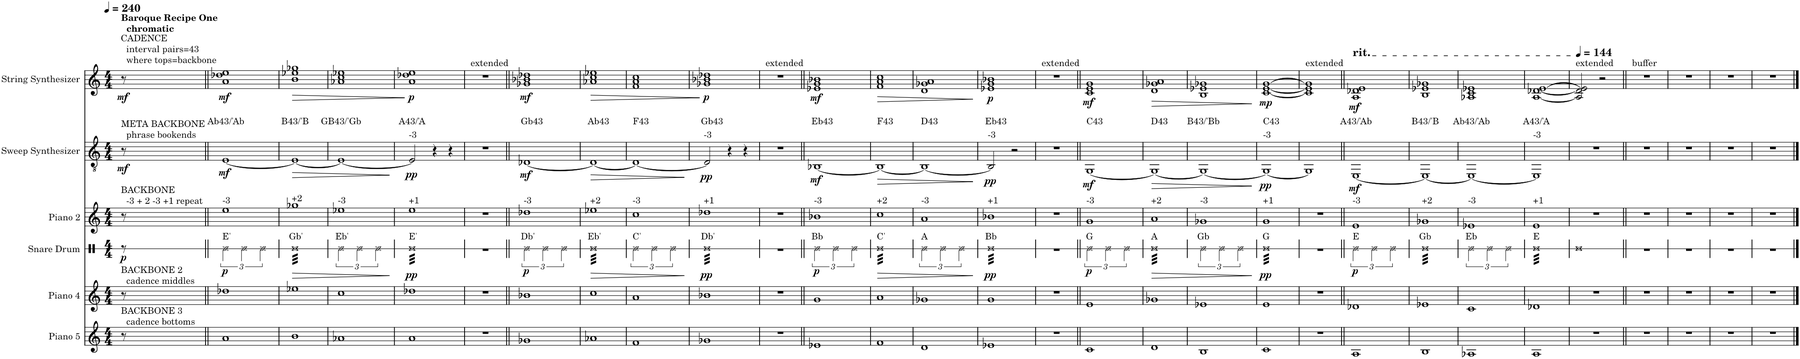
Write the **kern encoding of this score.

**kern	**kern	**kern	**dynam	**kern	**text	**kern	**dynam	**kern	**text	**dynam
*part6	*part5	*part4	*part4	*part3	*part3	*part2	*part2	*part1	*part1	*part1
*staff6	*staff5	*staff4	*staff4	*staff3	*staff3	*staff2	*staff2	*staff1	*staff1	*staff1
*I"Piano 5	*I"Piano 4	*I"Snare Drum	*	*I"Piano 2	*	*I"Sweep Synthesizer	*	*I"String Synthesizer	*	*
*I'Pno. 5	*I'Pno. 4	*I'SD	*	*I'Pno. 2	*	*I'Synth.	*	*I'Synth.	*	*
*	*	*stria1	*	*	*	*	*	*	*	*
*clefG2	*clefG2	*clefX	*	*clefG2	*	*clefGv2	*	*clefG2	*	*
*k[]	*k[]	*k[]	*	*k[]	*	*k[]	*	*k[]	*	*
*M4/4	*M4/4	*M4/4	*	*M4/4	*	*M4/4	*	*M4/4	*	*
*MM240	*MM240	*MM240	*	*MM240	*	*MM240	*	*MM240	*	*
=	=	=	=	=	=	=	=	=	=	=
!	!	!	!	!	!	!	!	!LO:TX:a:t=CADENCE	!	!
!	!	!	!	!	!	!	!	!LO:TX:a:t=interval pairs=43	!	!
!	!	!	!	!	!	!	!	!LO:TX:a:t=where tops=backbone	!	!
!	!	!	!	!	!	!	!	!LO:TX:a:B:t=Baroque Recipe One	!	!
!	!	!	!	!	!	!	!	!LO:TX:a:t=chromatic	!	!
!	!	!	!	!	!	!LO:TX:a:t=META BACKBONE	!	!	!	!
!	!	!	!	!	!	!LO:TX:a:t=phrase bookends	!	!	!	!
!	!	!	!	!LO:TX:a:t=BACKBONE	!	!	!	!	!	!
!	!	!	!	!LO:TX:a:t=-3 + 2 -3 +1 repeat	!	!	!	!	!	!
!	!LO:TX:a:t=BACKBONE 2	!	!	!	!	!	!	!	!	!
!	!LO:TX:a:t=cadence middles	!	!	!	!	!	!	!	!	!
!LO:TX:a:t=BACKBONE 3	!	!	!	!	!	!	!	!	!	!
!LO:TX:a:t=cadence bottoms	!	!	!	!	!	!	!	!	!	!
!	!	!	!LO:DY:b	!	!	!	!LO:DY:b	!	!	!LO:DY:b
8r	8r	8r	p	8r	.	8r	mf	8r	.	mf
=1||	=1||	=1||	=1||	=1||	=1||	=1||	=1||	=1||	=1||	=1||
!	!	!	!	!LO:TX:a:t=-3	!	!	!	!	!	!
!	!	!	!LO:DY:b	!	!LO:LY:b	!	!LO:DY:b	!	!LO:LY:b	!LO:DY:b
1a	1dd-X	3Re\	p	1ee	E'	[1E	mf	1a 1dd-X 1ee	Ab43/'Ab	mf
.	.	3Re\	.	.	.	.	.	.	.	.
.	.	3Re\	.	.	.	.	.	.	.	.
=2	=2	=2	=2	=2	=2	=2	=2	=2	=2	=2
!	!	!	!	!LO:TX:a:t=+2	!	!	!	!	!	!
!	!	!	!LO:HP:b	!	!LO:LY:b	!	!LO:HP:b	!	!LO:LY:b	!LO:HP:b
*	*	*tremolo	*	*	*	*	*	*	*	*
1b	1ee-X	32ReLLL	>	1gg-X	Gb'	1E_	>	1b 1ee-X 1gg-X	B43/'B	>
.	.	32Re	.	.	.	.	.	.	.	.
.	.	32Re	.	.	.	.	.	.	.	.
.	.	32Re	.	.	.	.	.	.	.	.
.	.	32Re	.	.	.	.	.	.	.	.
.	.	32Re	.	.	.	.	.	.	.	.
.	.	32Re	.	.	.	.	.	.	.	.
.	.	32Re	.	.	.	.	.	.	.	.
.	.	32Re	.	.	.	.	.	.	.	.
.	.	32Re	.	.	.	.	.	.	.	.
.	.	32Re	.	.	.	.	.	.	.	.
.	.	32Re	.	.	.	.	.	.	.	.
.	.	32Re	.	.	.	.	.	.	.	.
.	.	32Re	.	.	.	.	.	.	.	.
.	.	32Re	.	.	.	.	.	.	.	.
.	.	32Re	.	.	.	.	.	.	.	.
.	.	32Re	.	.	.	.	.	.	.	.
.	.	32Re	.	.	.	.	.	.	.	.
.	.	32Re	.	.	.	.	.	.	.	.
.	.	32Re	.	.	.	.	.	.	.	.
.	.	32Re	.	.	.	.	.	.	.	.
.	.	32Re	.	.	.	.	.	.	.	.
.	.	32Re	.	.	.	.	.	.	.	.
.	.	32Re	.	.	.	.	.	.	.	.
.	.	32Re	.	.	.	.	.	.	.	.
.	.	32Re	.	.	.	.	.	.	.	.
.	.	32Re	.	.	.	.	.	.	.	.
.	.	32Re	.	.	.	.	.	.	.	.
.	.	32Re	.	.	.	.	.	.	.	.
.	.	32Re	.	.	.	.	.	.	.	.
.	.	32Re	.	.	.	.	.	.	.	.
.	.	32ReJJJ	.	.	.	.	.	.	.	.
*	*	*Xtremolo	*	*	*	*	*	*	*	*
=3	=3	=3	=3	=3	=3	=3	=3	=3	=3	=3
!	!	!	!	!LO:TX:a:t=-3	!	!	!	!	!	!
!	!	!	!	!	!LO:LY:b	!	!	!	!LO:LY:b	!
1a-X	1cc	3Re\	.	1ee-X	Eb'	1E_	.	1a-X 1cc 1ee-X	GB43/'Gb	.
.	.	3Re\	.	.	.	.	.	.	.	.
.	.	3Re\	.	.	.	.	.	.	.	.
.	.	.	]	.	.	.	]	.	.	]
=4	=4	=4	=4	=4	=4	=4	=4	=4	=4	=4
!	!	!	!	!	!	!LO:TX:a:t=-3	!	!	!	!
!	!	!	!	!LO:TX:a:t=+1	!	!	!	!	!	!
!	!	!	!LO:DY:b	!	!LO:LY:b	!	!LO:DY:b	!	!LO:LY:b	!LO:DY:b
*	*	*tremolo	*	*	*	*	*	*	*	*
1a	1dd-X	32ReLLL	pp	1ee	E'	2E/]	pp	1a 1dd-X 1ee	A43/'A	p
.	.	32Re	.	.	.	.	.	.	.	.
.	.	32Re	.	.	.	.	.	.	.	.
.	.	32Re	.	.	.	.	.	.	.	.
.	.	32Re	.	.	.	.	.	.	.	.
.	.	32Re	.	.	.	.	.	.	.	.
.	.	32Re	.	.	.	.	.	.	.	.
.	.	32Re	.	.	.	.	.	.	.	.
.	.	32Re	.	.	.	.	.	.	.	.
.	.	32Re	.	.	.	.	.	.	.	.
.	.	32Re	.	.	.	.	.	.	.	.
.	.	32Re	.	.	.	.	.	.	.	.
.	.	32Re	.	.	.	.	.	.	.	.
.	.	32Re	.	.	.	.	.	.	.	.
.	.	32Re	.	.	.	.	.	.	.	.
.	.	32Re	.	.	.	.	.	.	.	.
.	.	32Re	.	.	.	4r	.	.	.	.
.	.	32Re	.	.	.	.	.	.	.	.
.	.	32Re	.	.	.	.	.	.	.	.
.	.	32Re	.	.	.	.	.	.	.	.
.	.	32Re	.	.	.	.	.	.	.	.
.	.	32Re	.	.	.	.	.	.	.	.
.	.	32Re	.	.	.	.	.	.	.	.
.	.	32Re	.	.	.	.	.	.	.	.
.	.	32Re	.	.	.	4r	.	.	.	.
.	.	32Re	.	.	.	.	.	.	.	.
.	.	32Re	.	.	.	.	.	.	.	.
.	.	32Re	.	.	.	.	.	.	.	.
.	.	32Re	.	.	.	.	.	.	.	.
.	.	32Re	.	.	.	.	.	.	.	.
.	.	32Re	.	.	.	.	.	.	.	.
.	.	32ReJJJ	.	.	.	.	.	.	.	.
*	*	*Xtremolo	*	*	*	*	*	*	*	*
=5	=5	=5	=5	=5	=5	=5	=5	=5	=5	=5
!	!	!	!	!	!	!	!	!LO:TX:a:t=extended	!	!
1r	1r	1r	.	1r	.	1r	.	1r	.	.
=6||	=6||	=6||	=6||	=6||	=6||	=6||	=6||	=6||	=6||	=6||
!	!	!	!	!LO:TX:a:t=-3	!	!	!	!	!	!
!	!	!	!LO:DY:b	!	!LO:LY:b	!	!LO:DY:b	!	!LO:LY:b	!LO:DY:b
1g-X	1b-X	3Re\	p	1dd-X	Db'	[1D-X	mf	1g-X 1b-X 1dd-X	Gb43	mf
.	.	3Re\	.	.	.	.	.	.	.	.
.	.	3Re\	.	.	.	.	.	.	.	.
=7	=7	=7	=7	=7	=7	=7	=7	=7	=7	=7
!	!	!	!	!LO:TX:a:t=+2	!	!	!	!	!	!
!	!	!	!LO:HP:b	!	!LO:LY:b	!	!LO:HP:b	!	!LO:LY:b	!LO:HP:b
*	*	*tremolo	*	*	*	*	*	*	*	*
1a-X	1cc	32ReLLL	>	1ee-X	Eb'	1D-_	>	1a-X 1cc 1ee-X	Ab43	>
.	.	32Re	.	.	.	.	.	.	.	.
.	.	32Re	.	.	.	.	.	.	.	.
.	.	32Re	.	.	.	.	.	.	.	.
.	.	32Re	.	.	.	.	.	.	.	.
.	.	32Re	.	.	.	.	.	.	.	.
.	.	32Re	.	.	.	.	.	.	.	.
.	.	32Re	.	.	.	.	.	.	.	.
.	.	32Re	.	.	.	.	.	.	.	.
.	.	32Re	.	.	.	.	.	.	.	.
.	.	32Re	.	.	.	.	.	.	.	.
.	.	32Re	.	.	.	.	.	.	.	.
.	.	32Re	.	.	.	.	.	.	.	.
.	.	32Re	.	.	.	.	.	.	.	.
.	.	32Re	.	.	.	.	.	.	.	.
.	.	32Re	.	.	.	.	.	.	.	.
.	.	32Re	.	.	.	.	.	.	.	.
.	.	32Re	.	.	.	.	.	.	.	.
.	.	32Re	.	.	.	.	.	.	.	.
.	.	32Re	.	.	.	.	.	.	.	.
.	.	32Re	.	.	.	.	.	.	.	.
.	.	32Re	.	.	.	.	.	.	.	.
.	.	32Re	.	.	.	.	.	.	.	.
.	.	32Re	.	.	.	.	.	.	.	.
.	.	32Re	.	.	.	.	.	.	.	.
.	.	32Re	.	.	.	.	.	.	.	.
.	.	32Re	.	.	.	.	.	.	.	.
.	.	32Re	.	.	.	.	.	.	.	.
.	.	32Re	.	.	.	.	.	.	.	.
.	.	32Re	.	.	.	.	.	.	.	.
.	.	32Re	.	.	.	.	.	.	.	.
.	.	32ReJJJ	.	.	.	.	.	.	.	.
*	*	*Xtremolo	*	*	*	*	*	*	*	*
=8	=8	=8	=8	=8	=8	=8	=8	=8	=8	=8
!	!	!	!	!LO:TX:a:t=-3	!	!	!	!	!	!
!	!	!	!	!	!LO:LY:b	!	!	!	!LO:LY:b	!
1f	1a	3Re\	.	1cc	C'	1D-_	.	1f 1a 1cc	F43	.
.	.	3Re\	.	.	.	.	.	.	.	.
.	.	3Re\	.	.	.	.	.	.	.	.
.	.	.	]	.	.	.	]	.	.	]
=9	=9	=9	=9	=9	=9	=9	=9	=9	=9	=9
!	!	!	!	!	!	!LO:TX:a:t=-3	!	!	!	!
!	!	!	!	!LO:TX:a:t=+1	!	!	!	!	!	!
!	!	!	!LO:DY:b	!	!LO:LY:b	!	!LO:DY:b	!	!LO:LY:b	!LO:DY:b
*	*	*tremolo	*	*	*	*	*	*	*	*
1g-X	1b-X	32ReLLL	pp	1dd-X	Db'	2D-/]	pp	1g-X 1b-X 1dd-X	Gb43	p
.	.	32Re	.	.	.	.	.	.	.	.
.	.	32Re	.	.	.	.	.	.	.	.
.	.	32Re	.	.	.	.	.	.	.	.
.	.	32Re	.	.	.	.	.	.	.	.
.	.	32Re	.	.	.	.	.	.	.	.
.	.	32Re	.	.	.	.	.	.	.	.
.	.	32Re	.	.	.	.	.	.	.	.
.	.	32Re	.	.	.	.	.	.	.	.
.	.	32Re	.	.	.	.	.	.	.	.
.	.	32Re	.	.	.	.	.	.	.	.
.	.	32Re	.	.	.	.	.	.	.	.
.	.	32Re	.	.	.	.	.	.	.	.
.	.	32Re	.	.	.	.	.	.	.	.
.	.	32Re	.	.	.	.	.	.	.	.
.	.	32Re	.	.	.	.	.	.	.	.
.	.	32Re	.	.	.	4r	.	.	.	.
.	.	32Re	.	.	.	.	.	.	.	.
.	.	32Re	.	.	.	.	.	.	.	.
.	.	32Re	.	.	.	.	.	.	.	.
.	.	32Re	.	.	.	.	.	.	.	.
.	.	32Re	.	.	.	.	.	.	.	.
.	.	32Re	.	.	.	.	.	.	.	.
.	.	32Re	.	.	.	.	.	.	.	.
.	.	32Re	.	.	.	4r	.	.	.	.
.	.	32Re	.	.	.	.	.	.	.	.
.	.	32Re	.	.	.	.	.	.	.	.
.	.	32Re	.	.	.	.	.	.	.	.
.	.	32Re	.	.	.	.	.	.	.	.
.	.	32Re	.	.	.	.	.	.	.	.
.	.	32Re	.	.	.	.	.	.	.	.
.	.	32ReJJJ	.	.	.	.	.	.	.	.
*	*	*Xtremolo	*	*	*	*	*	*	*	*
=10	=10	=10	=10	=10	=10	=10	=10	=10	=10	=10
!	!	!	!	!	!	!	!	!LO:TX:a:t=extended	!	!
1r	1r	1r	.	1r	.	1r	.	1r	.	.
=11||	=11||	=11||	=11||	=11||	=11||	=11||	=11||	=11||	=11||	=11||
!	!	!	!	!LO:TX:a:t=-3	!	!	!	!	!	!
!	!	!	!LO:DY:b	!	!LO:LY:b	!	!LO:DY:b	!	!LO:LY:b	!LO:DY:b
1e-X	1g	3Re\	p	1b-X	Bb	[1BB-X	mf	1e-X 1g 1b-X	Eb43	mf
.	.	3Re\	.	.	.	.	.	.	.	.
.	.	3Re\	.	.	.	.	.	.	.	.
=12	=12	=12	=12	=12	=12	=12	=12	=12	=12	=12
!	!	!	!	!LO:TX:a:t=+2	!	!	!	!	!	!
!	!	!	!LO:HP:b	!	!LO:LY:b	!	!LO:HP:b	!	!LO:LY:b	!LO:HP:b
*	*	*tremolo	*	*	*	*	*	*	*	*
1f	1a	32ReLLL	>	1cc	C'	1BB-_	>	1f 1a 1cc	F43	>
.	.	32Re	.	.	.	.	.	.	.	.
.	.	32Re	.	.	.	.	.	.	.	.
.	.	32Re	.	.	.	.	.	.	.	.
.	.	32Re	.	.	.	.	.	.	.	.
.	.	32Re	.	.	.	.	.	.	.	.
.	.	32Re	.	.	.	.	.	.	.	.
.	.	32Re	.	.	.	.	.	.	.	.
.	.	32Re	.	.	.	.	.	.	.	.
.	.	32Re	.	.	.	.	.	.	.	.
.	.	32Re	.	.	.	.	.	.	.	.
.	.	32Re	.	.	.	.	.	.	.	.
.	.	32Re	.	.	.	.	.	.	.	.
.	.	32Re	.	.	.	.	.	.	.	.
.	.	32Re	.	.	.	.	.	.	.	.
.	.	32Re	.	.	.	.	.	.	.	.
.	.	32Re	.	.	.	.	.	.	.	.
.	.	32Re	.	.	.	.	.	.	.	.
.	.	32Re	.	.	.	.	.	.	.	.
.	.	32Re	.	.	.	.	.	.	.	.
.	.	32Re	.	.	.	.	.	.	.	.
.	.	32Re	.	.	.	.	.	.	.	.
.	.	32Re	.	.	.	.	.	.	.	.
.	.	32Re	.	.	.	.	.	.	.	.
.	.	32Re	.	.	.	.	.	.	.	.
.	.	32Re	.	.	.	.	.	.	.	.
.	.	32Re	.	.	.	.	.	.	.	.
.	.	32Re	.	.	.	.	.	.	.	.
.	.	32Re	.	.	.	.	.	.	.	.
.	.	32Re	.	.	.	.	.	.	.	.
.	.	32Re	.	.	.	.	.	.	.	.
.	.	32ReJJJ	.	.	.	.	.	.	.	.
*	*	*Xtremolo	*	*	*	*	*	*	*	*
=13	=13	=13	=13	=13	=13	=13	=13	=13	=13	=13
!	!	!	!	!LO:TX:a:t=-3	!	!	!	!	!	!
!	!	!	!	!	!LO:LY:b	!	!	!	!LO:LY:b	!
1d	1g-X	3Re\	.	1a	A	1BB-_	.	1d 1g-X 1a	D43	.
.	.	3Re\	.	.	.	.	.	.	.	.
.	.	3Re\	.	.	.	.	.	.	.	.
.	.	.	]	.	.	.	]	.	.	]
=14	=14	=14	=14	=14	=14	=14	=14	=14	=14	=14
!	!	!	!	!	!	!LO:TX:a:t=-3	!	!	!	!
!	!	!	!	!LO:TX:a:t=+1	!	!	!	!	!	!
!	!	!	!LO:DY:b	!	!LO:LY:b	!	!LO:DY:b	!	!LO:LY:b	!LO:DY:b
*	*	*tremolo	*	*	*	*	*	*	*	*
1e-X	1g	32ReLLL	pp	1b-X	Bb	2BB-/]	pp	1e-X 1g 1b-X	Eb43	p
.	.	32Re	.	.	.	.	.	.	.	.
.	.	32Re	.	.	.	.	.	.	.	.
.	.	32Re	.	.	.	.	.	.	.	.
.	.	32Re	.	.	.	.	.	.	.	.
.	.	32Re	.	.	.	.	.	.	.	.
.	.	32Re	.	.	.	.	.	.	.	.
.	.	32Re	.	.	.	.	.	.	.	.
.	.	32Re	.	.	.	.	.	.	.	.
.	.	32Re	.	.	.	.	.	.	.	.
.	.	32Re	.	.	.	.	.	.	.	.
.	.	32Re	.	.	.	.	.	.	.	.
.	.	32Re	.	.	.	.	.	.	.	.
.	.	32Re	.	.	.	.	.	.	.	.
.	.	32Re	.	.	.	.	.	.	.	.
.	.	32Re	.	.	.	.	.	.	.	.
.	.	32Re	.	.	.	2r	.	.	.	.
.	.	32Re	.	.	.	.	.	.	.	.
.	.	32Re	.	.	.	.	.	.	.	.
.	.	32Re	.	.	.	.	.	.	.	.
.	.	32Re	.	.	.	.	.	.	.	.
.	.	32Re	.	.	.	.	.	.	.	.
.	.	32Re	.	.	.	.	.	.	.	.
.	.	32Re	.	.	.	.	.	.	.	.
.	.	32Re	.	.	.	.	.	.	.	.
.	.	32Re	.	.	.	.	.	.	.	.
.	.	32Re	.	.	.	.	.	.	.	.
.	.	32Re	.	.	.	.	.	.	.	.
.	.	32Re	.	.	.	.	.	.	.	.
.	.	32Re	.	.	.	.	.	.	.	.
.	.	32Re	.	.	.	.	.	.	.	.
.	.	32ReJJJ	.	.	.	.	.	.	.	.
*	*	*Xtremolo	*	*	*	*	*	*	*	*
=15	=15	=15	=15	=15	=15	=15	=15	=15	=15	=15
!	!	!	!	!	!	!	!	!LO:TX:a:t=extended	!	!
1r	1r	1r	.	1r	.	1r	.	1r	.	.
=16||	=16||	=16||	=16||	=16||	=16||	=16||	=16||	=16||	=16||	=16||
!	!	!	!	!LO:TX:a:t=-3	!	!	!	!	!	!
!	!	!	!LO:DY:b	!	!LO:LY:b	!	!LO:DY:b	!	!LO:LY:b	!LO:DY:b
1c	1e	3Re\	p	1g	G	[1GG	mf	1c 1e 1g	C43	mf
.	.	3Re\	.	.	.	.	.	.	.	.
.	.	3Re\	.	.	.	.	.	.	.	.
=17	=17	=17	=17	=17	=17	=17	=17	=17	=17	=17
!	!	!	!	!LO:TX:a:t=+2	!	!	!	!	!	!
!	!	!	!LO:HP:b	!	!LO:LY:b	!	!LO:HP:b	!	!LO:LY:b	!LO:HP:b
*	*	*tremolo	*	*	*	*	*	*	*	*
1d	1g-X	32ReLLL	>	1a	A	1GG_	>	1d 1g-X 1a	D43	>
.	.	32Re	.	.	.	.	.	.	.	.
.	.	32Re	.	.	.	.	.	.	.	.
.	.	32Re	.	.	.	.	.	.	.	.
.	.	32Re	.	.	.	.	.	.	.	.
.	.	32Re	.	.	.	.	.	.	.	.
.	.	32Re	.	.	.	.	.	.	.	.
.	.	32Re	.	.	.	.	.	.	.	.
.	.	32Re	.	.	.	.	.	.	.	.
.	.	32Re	.	.	.	.	.	.	.	.
.	.	32Re	.	.	.	.	.	.	.	.
.	.	32Re	.	.	.	.	.	.	.	.
.	.	32Re	.	.	.	.	.	.	.	.
.	.	32Re	.	.	.	.	.	.	.	.
.	.	32Re	.	.	.	.	.	.	.	.
.	.	32Re	.	.	.	.	.	.	.	.
.	.	32Re	.	.	.	.	.	.	.	.
.	.	32Re	.	.	.	.	.	.	.	.
.	.	32Re	.	.	.	.	.	.	.	.
.	.	32Re	.	.	.	.	.	.	.	.
.	.	32Re	.	.	.	.	.	.	.	.
.	.	32Re	.	.	.	.	.	.	.	.
.	.	32Re	.	.	.	.	.	.	.	.
.	.	32Re	.	.	.	.	.	.	.	.
.	.	32Re	.	.	.	.	.	.	.	.
.	.	32Re	.	.	.	.	.	.	.	.
.	.	32Re	.	.	.	.	.	.	.	.
.	.	32Re	.	.	.	.	.	.	.	.
.	.	32Re	.	.	.	.	.	.	.	.
.	.	32Re	.	.	.	.	.	.	.	.
.	.	32Re	.	.	.	.	.	.	.	.
.	.	32ReJJJ	.	.	.	.	.	.	.	.
*	*	*Xtremolo	*	*	*	*	*	*	*	*
=18	=18	=18	=18	=18	=18	=18	=18	=18	=18	=18
!	!	!	!	!LO:TX:a:t=-3	!	!	!	!	!	!
!	!	!	!	!	!LO:LY:b	!	!	!	!LO:LY:b	!
1B	1e-X	3Re\	.	1g-X	Gb	1GG_	.	1B 1e-X 1g-X	B43/'Bb	.
.	.	3Re\	.	.	.	.	.	.	.	.
.	.	3Re\	.	.	.	.	.	.	.	.
.	.	.	]	.	.	.	]	.	.	]
=19	=19	=19	=19	=19	=19	=19	=19	=19	=19	=19
!	!	!	!	!	!	!LO:TX:a:t=-3	!	!	!	!
!	!	!	!	!LO:TX:a:t=+1	!	!	!	!	!	!
!	!	!	!LO:DY:b	!	!LO:LY:b	!	!LO:DY:b	!	!LO:LY:b	!LO:DY:b
*	*	*tremolo	*	*	*	*	*	*	*	*
1c	1e	32ReLLL	pp	1g	G	1GG_	pp	[1c [1e [1g	C43	mp
.	.	32Re	.	.	.	.	.	.	.	.
.	.	32Re	.	.	.	.	.	.	.	.
.	.	32Re	.	.	.	.	.	.	.	.
.	.	32Re	.	.	.	.	.	.	.	.
.	.	32Re	.	.	.	.	.	.	.	.
.	.	32Re	.	.	.	.	.	.	.	.
.	.	32Re	.	.	.	.	.	.	.	.
.	.	32Re	.	.	.	.	.	.	.	.
.	.	32Re	.	.	.	.	.	.	.	.
.	.	32Re	.	.	.	.	.	.	.	.
.	.	32Re	.	.	.	.	.	.	.	.
.	.	32Re	.	.	.	.	.	.	.	.
.	.	32Re	.	.	.	.	.	.	.	.
.	.	32Re	.	.	.	.	.	.	.	.
.	.	32Re	.	.	.	.	.	.	.	.
.	.	32Re	.	.	.	.	.	.	.	.
.	.	32Re	.	.	.	.	.	.	.	.
.	.	32Re	.	.	.	.	.	.	.	.
.	.	32Re	.	.	.	.	.	.	.	.
.	.	32Re	.	.	.	.	.	.	.	.
.	.	32Re	.	.	.	.	.	.	.	.
.	.	32Re	.	.	.	.	.	.	.	.
.	.	32Re	.	.	.	.	.	.	.	.
.	.	32Re	.	.	.	.	.	.	.	.
.	.	32Re	.	.	.	.	.	.	.	.
.	.	32Re	.	.	.	.	.	.	.	.
.	.	32Re	.	.	.	.	.	.	.	.
.	.	32Re	.	.	.	.	.	.	.	.
.	.	32Re	.	.	.	.	.	.	.	.
.	.	32Re	.	.	.	.	.	.	.	.
.	.	32ReJJJ	.	.	.	.	.	.	.	.
*	*	*Xtremolo	*	*	*	*	*	*	*	*
=20	=20	=20	=20	=20	=20	=20	=20	=20	=20	=20
!	!	!	!	!	!	!	!	!LO:TX:a:t=extended	!	!
1r	1r	1r	.	1r	.	1GG]	.	1c] 1e] 1g]	.	.
=21||	=21||	=21||	=21||	=21||	=21||	=21||	=21||	=21||	=21||	=21||
!	!	!	!	!	!	!	!	!LO:TX:a:t=rit.	!	!
!	!	!	!	!LO:TX:a:t=-3	!	!	!	!	!	!
!	!	!	!LO:DY:b	!	!LO:LY:b	!	!LO:DY:b	!	!LO:LY:b	!LO:DY:b
1A	1d-X	3Re\	p	1e	E	[1EE	mf	1A 1d-X 1e	A43/'Ab	mf
.	.	3Re\	.	.	.	.	.	.	.	.
.	.	3Re\	.	.	.	.	.	.	.	.
=22	=22	=22	=22	=22	=22	=22	=22	=22	=22	=22
!	!	!	!	!LO:TX:a:t=+2	!	!	!	!	!	!
!	!	!	!	!	!LO:LY:b	!	!	!	!LO:LY:b	!
*	*	*tremolo	*	*	*	*	*	*	*	*
1B	1e-X	32ReLLL	.	1g-X	Gb	1EE_	.	1B 1e-X 1g-X	B43/'B	.
.	.	32Re	.	.	.	.	.	.	.	.
.	.	32Re	.	.	.	.	.	.	.	.
.	.	32Re	.	.	.	.	.	.	.	.
.	.	32Re	.	.	.	.	.	.	.	.
.	.	32Re	.	.	.	.	.	.	.	.
.	.	32Re	.	.	.	.	.	.	.	.
.	.	32Re	.	.	.	.	.	.	.	.
.	.	32Re	.	.	.	.	.	.	.	.
.	.	32Re	.	.	.	.	.	.	.	.
.	.	32Re	.	.	.	.	.	.	.	.
.	.	32Re	.	.	.	.	.	.	.	.
.	.	32Re	.	.	.	.	.	.	.	.
.	.	32Re	.	.	.	.	.	.	.	.
.	.	32Re	.	.	.	.	.	.	.	.
.	.	32Re	.	.	.	.	.	.	.	.
.	.	32Re	.	.	.	.	.	.	.	.
.	.	32Re	.	.	.	.	.	.	.	.
.	.	32Re	.	.	.	.	.	.	.	.
.	.	32Re	.	.	.	.	.	.	.	.
.	.	32Re	.	.	.	.	.	.	.	.
.	.	32Re	.	.	.	.	.	.	.	.
.	.	32Re	.	.	.	.	.	.	.	.
.	.	32Re	.	.	.	.	.	.	.	.
.	.	32Re	.	.	.	.	.	.	.	.
.	.	32Re	.	.	.	.	.	.	.	.
.	.	32Re	.	.	.	.	.	.	.	.
.	.	32Re	.	.	.	.	.	.	.	.
.	.	32Re	.	.	.	.	.	.	.	.
.	.	32Re	.	.	.	.	.	.	.	.
.	.	32Re	.	.	.	.	.	.	.	.
.	.	32ReJJJ	.	.	.	.	.	.	.	.
*	*	*Xtremolo	*	*	*	*	*	*	*	*
=23	=23	=23	=23	=23	=23	=23	=23	=23	=23	=23
!	!	!	!	!LO:TX:a:t=-3	!	!	!	!	!	!
!	!	!	!	!	!LO:LY:b	!	!	!	!LO:LY:b	!
1A-X	1c	3Re\	.	1e-X	Eb	1EE_	.	1A-X 1c 1e-X	Ab43/'Ab	.
.	.	3Re\	.	.	.	.	.	.	.	.
.	.	3Re\	.	.	.	.	.	.	.	.
=24	=24	=24	=24	=24	=24	=24	=24	=24	=24	=24
!	!	!	!	!	!	!LO:TX:a:t=-3	!	!	!	!
!	!	!	!	!LO:TX:a:t=+1	!	!	!	!	!	!
!	!	!	!	!	!LO:LY:b	!	!	!	!LO:LY:b	!
*	*	*tremolo	*	*	*	*	*	*	*	*
1A	1d-X	32ReLLL	.	1e	E	1EE]	.	[1A [1d-X [1e	A43/'A	.
.	.	32Re	.	.	.	.	.	.	.	.
.	.	32Re	.	.	.	.	.	.	.	.
.	.	32Re	.	.	.	.	.	.	.	.
.	.	32Re	.	.	.	.	.	.	.	.
.	.	32Re	.	.	.	.	.	.	.	.
.	.	32Re	.	.	.	.	.	.	.	.
.	.	32Re	.	.	.	.	.	.	.	.
.	.	32Re	.	.	.	.	.	.	.	.
.	.	32Re	.	.	.	.	.	.	.	.
.	.	32Re	.	.	.	.	.	.	.	.
.	.	32Re	.	.	.	.	.	.	.	.
.	.	32Re	.	.	.	.	.	.	.	.
.	.	32Re	.	.	.	.	.	.	.	.
.	.	32Re	.	.	.	.	.	.	.	.
.	.	32Re	.	.	.	.	.	.	.	.
.	.	32Re	.	.	.	.	.	.	.	.
.	.	32Re	.	.	.	.	.	.	.	.
.	.	32Re	.	.	.	.	.	.	.	.
.	.	32Re	.	.	.	.	.	.	.	.
.	.	32Re	.	.	.	.	.	.	.	.
.	.	32Re	.	.	.	.	.	.	.	.
.	.	32Re	.	.	.	.	.	.	.	.
.	.	32Re	.	.	.	.	.	.	.	.
.	.	32Re	.	.	.	.	.	.	.	.
.	.	32Re	.	.	.	.	.	.	.	.
.	.	32Re	.	.	.	.	.	.	.	.
.	.	32Re	.	.	.	.	.	.	.	.
.	.	32Re	.	.	.	.	.	.	.	.
.	.	32Re	.	.	.	.	.	.	.	.
.	.	32Re	.	.	.	.	.	.	.	.
.	.	32ReJJJ	.	.	.	.	.	.	.	.
*	*	*Xtremolo	*	*	*	*	*	*	*	*
=25	=25	=25	=25	=25	=25	=25	=25	=25	=25	=25
*	*	*	*	*	*	*	*	*MM144	*	*
!	!	!	!	!	!	!	!	!LO:TX:a:t=extended	!	!
1r	1r	1Re	.	1r	.	1r	.	2A/] 2d-/] 2e/]	.	.
.	.	.	.	.	.	.	.	2r	.	.
=26||	=26||	=26||	=26||	=26||	=26||	=26||	=26||	=26||	=26||	=26||
!	!	!	!	!	!	!	!	!LO:TX:a:t=buffer	!	!
1r	1r	1r	.	1r	.	1r	.	1r	.	.
=27	=27	=27	=27	=27	=27	=27	=27	=27	=27	=27
1r	1r	1r	.	1r	.	1r	.	1r	.	.
=28	=28	=28	=28	=28	=28	=28	=28	=28	=28	=28
1r	1r	1r	.	1r	.	1r	.	1r	.	.
=29	=29	=29	=29	=29	=29	=29	=29	=29	=29	=29
1r	1r	1r	.	1r	.	1r	.	1r	.	.
==	==	==	==	==	==	==	==	==	==	==
*-	*-	*-	*-	*-	*-	*-	*-	*-	*-	*-
